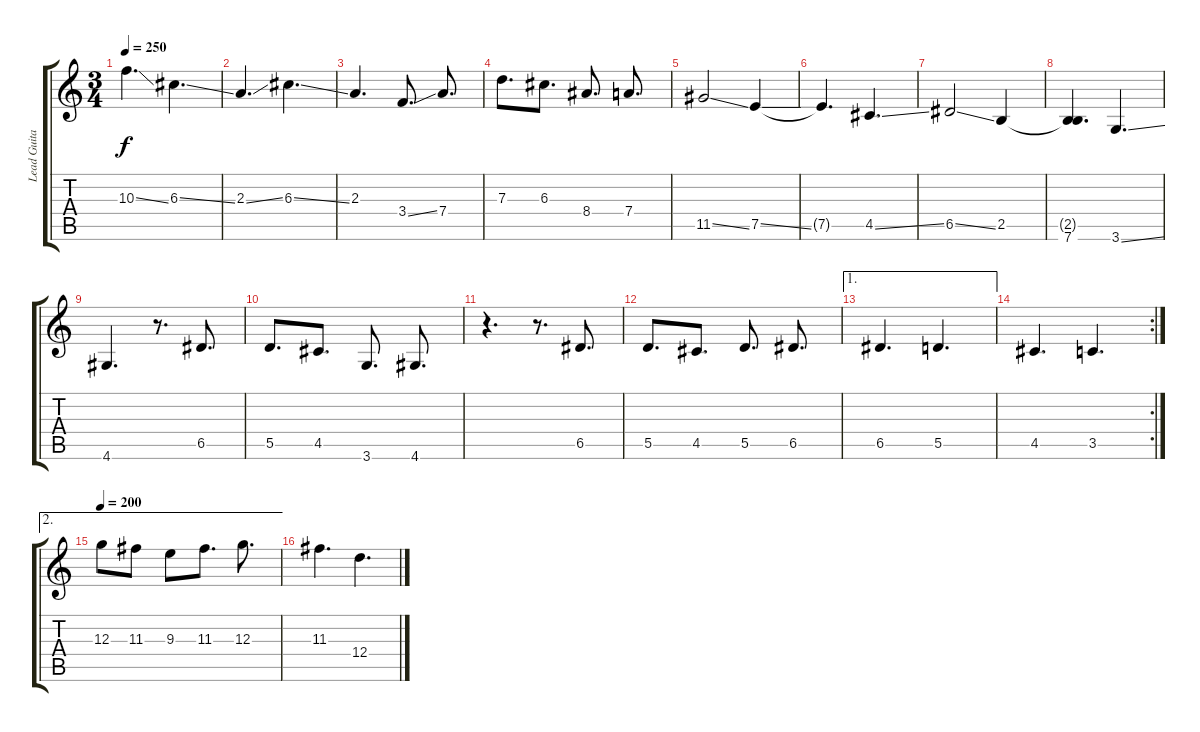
\track ("Lead Guitar" "Lead Guita") {instrument overdrivenguitar}
\staff {score tabs}
\tuning (E4 B3 G3 D3 A2 E2) {hide}
\ts (3 4)
\tempo 250
\clef g2
\ks c
10.3{ss}.4{d dy f} 6.3{ss}.4{d} |
2.3{ss}.4{d} 6.3{ss}.4{d} |
2.3.4{d} 3.4{ss}.8{d} 7.4.8{d} |
7.3.8{d} 6.3.8{d} 8.4.8{d} 7.4.8{d} |
11.5{ss}.2 7.5{ss}.4 |
7.5{t}.4{d} 4.5{ss}.4{d} |
6.5{ss}.2 2.5.4 |
(2.5{t} 7.6).4{d} 3.6{ss}.4{d} |
4.6.4{d} r.8{d} 6.5.8{d} |
5.5.8{d} 4.5.8{d} 3.6.8{d} 4.6.8{d} |
r.4{d} r.8{d} 6.5.8{d} |
5.5.8{d} 4.5.8{d} 5.5.8{d} 6.5.8{d} |
\ae 1
6.5.4{d} 5.5.4{d} |
\rc 2
4.5.4{d} 3.5.4{d} |
\ae 2
\tempo 200
12.3.8 11.3.8 9.3.8 11.3.8{d} 12.3.8{d} |
11.3.4{d} 12.4.4{d}
